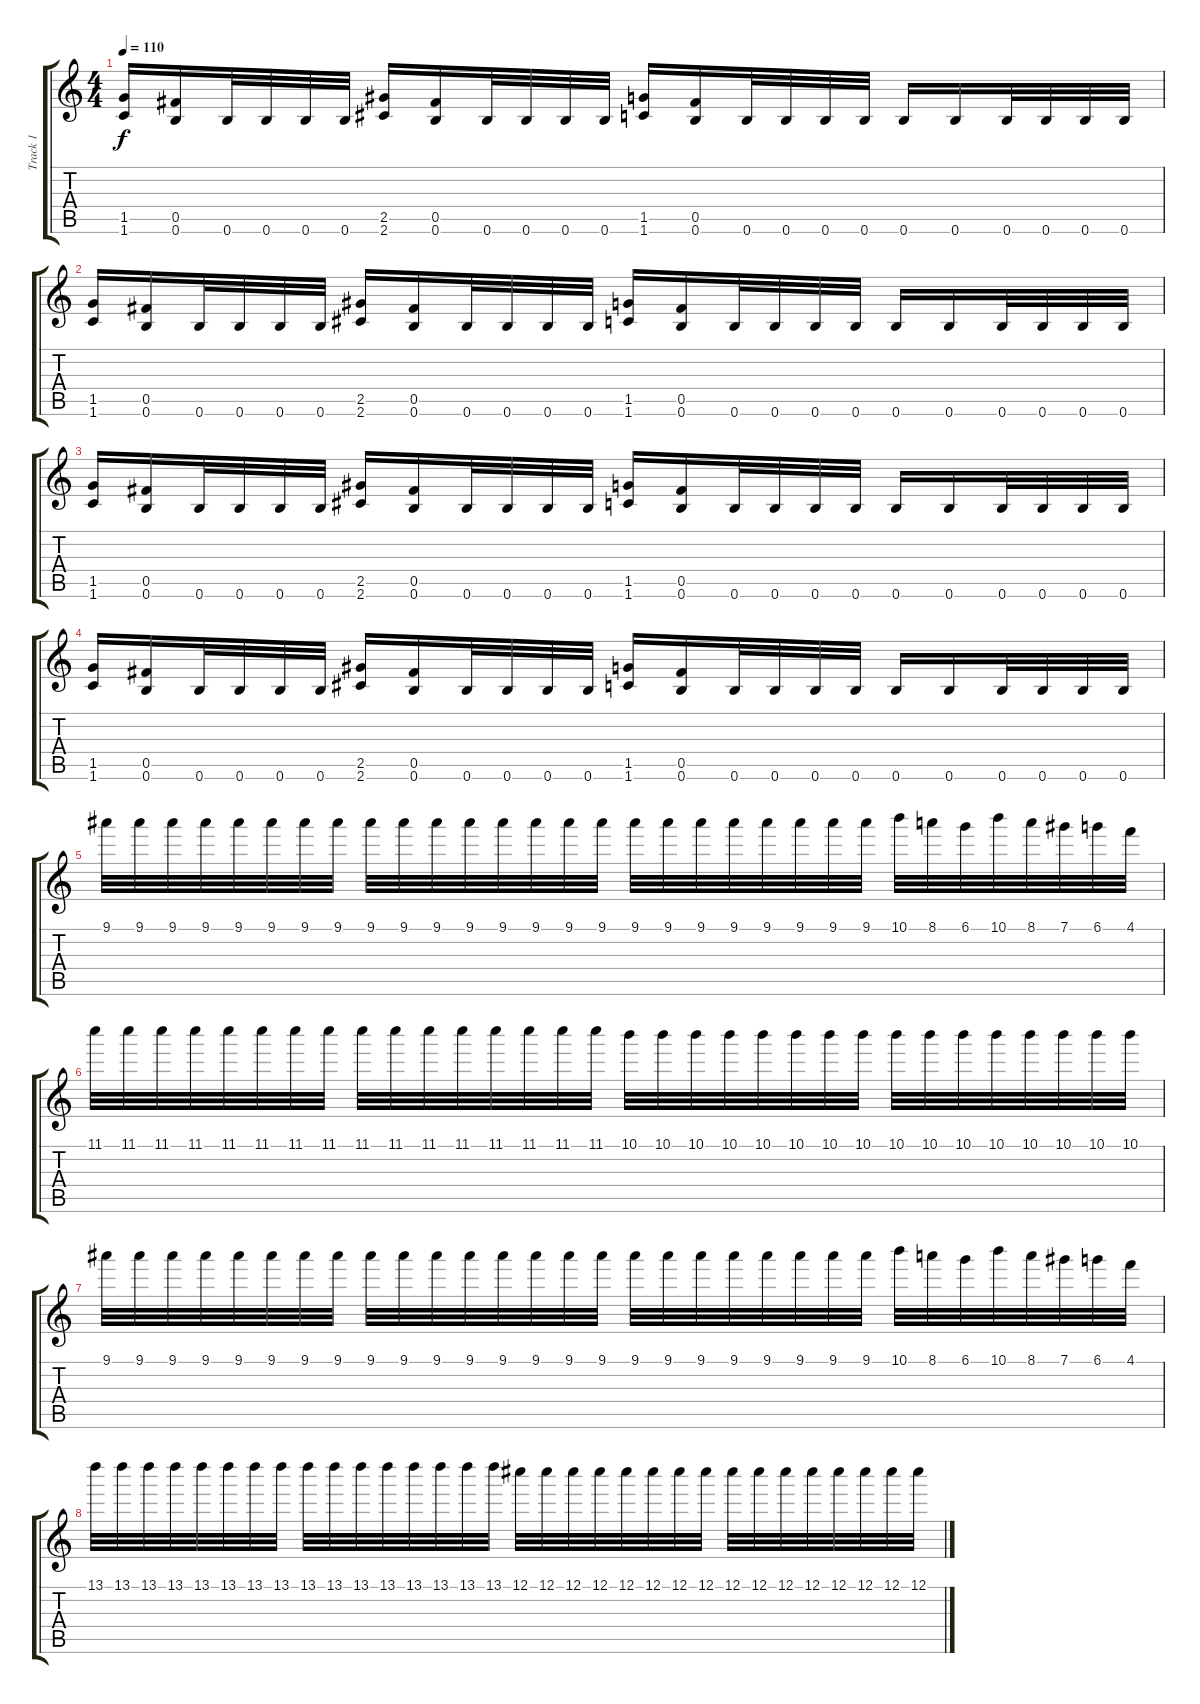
\track ("Track 1" "Track 1") {instrument sitar}
\staff {score tabs}
\tuning (Db6 Ab5 E5 B4 Gb4 B3) {hide}
\ts (4 4)
\tempo 110
\clef g2
\ks c
(1.5 1.6).16{dy f} (0.5 0.6).16 0.6.32 0.6.32 0.6.32 0.6.32 (2.5 2.6).16 (0.5 0.6).16 0.6.32 0.6.32 0.6.32 0.6.32 (1.5 1.6).16 (0.5 0.6).16 0.6.32 0.6.32 0.6.32 0.6.32 0.6.16 0.6.16 0.6.32 0.6.32 0.6.32 0.6.32 |
(1.5 1.6).16 (0.5 0.6).16 0.6.32 0.6.32 0.6.32 0.6.32 (2.5 2.6).16 (0.5 0.6).16 0.6.32 0.6.32 0.6.32 0.6.32 (1.5 1.6).16 (0.5 0.6).16 0.6.32 0.6.32 0.6.32 0.6.32 0.6.16 0.6.16 0.6.32 0.6.32 0.6.32 0.6.32 |
(1.5 1.6).16 (0.5 0.6).16 0.6.32 0.6.32 0.6.32 0.6.32 (2.5 2.6).16 (0.5 0.6).16 0.6.32 0.6.32 0.6.32 0.6.32 (1.5 1.6).16 (0.5 0.6).16 0.6.32 0.6.32 0.6.32 0.6.32 0.6.16 0.6.16 0.6.32 0.6.32 0.6.32 0.6.32 |
(1.5 1.6).16 (0.5 0.6).16 0.6.32 0.6.32 0.6.32 0.6.32 (2.5 2.6).16 (0.5 0.6).16 0.6.32 0.6.32 0.6.32 0.6.32 (1.5 1.6).16 (0.5 0.6).16 0.6.32 0.6.32 0.6.32 0.6.32 0.6.16 0.6.16 0.6.32 0.6.32 0.6.32 0.6.32 |
9.1.32 9.1.32 9.1.32 9.1.32 9.1.32 9.1.32 9.1.32 9.1.32 9.1.32 9.1.32 9.1.32 9.1.32 9.1.32 9.1.32 9.1.32 9.1.32 9.1.32 9.1.32 9.1.32 9.1.32 9.1.32 9.1.32 9.1.32 9.1.32 10.1.32 8.1.32 6.1.32 10.1.32 8.1.32 7.1.32 6.1.32 4.1.32 |
11.1.32 11.1.32 11.1.32 11.1.32 11.1.32 11.1.32 11.1.32 11.1.32 11.1.32 11.1.32 11.1.32 11.1.32 11.1.32 11.1.32 11.1.32 11.1.32 10.1.32 10.1.32 10.1.32 10.1.32 10.1.32 10.1.32 10.1.32 10.1.32 10.1.32 10.1.32 10.1.32 10.1.32 10.1.32 10.1.32 10.1.32 10.1.32 |
9.1.32 9.1.32 9.1.32 9.1.32 9.1.32 9.1.32 9.1.32 9.1.32 9.1.32 9.1.32 9.1.32 9.1.32 9.1.32 9.1.32 9.1.32 9.1.32 9.1.32 9.1.32 9.1.32 9.1.32 9.1.32 9.1.32 9.1.32 9.1.32 10.1.32 8.1.32 6.1.32 10.1.32 8.1.32 7.1.32 6.1.32 4.1.32 |
13.1.32 13.1.32 13.1.32 13.1.32 13.1.32 13.1.32 13.1.32 13.1.32 13.1.32 13.1.32 13.1.32 13.1.32 13.1.32 13.1.32 13.1.32 13.1.32 12.1.32 12.1.32 12.1.32 12.1.32 12.1.32 12.1.32 12.1.32 12.1.32 12.1.32 12.1.32 12.1.32 12.1.32 12.1.32 12.1.32 12.1.32 12.1.32
